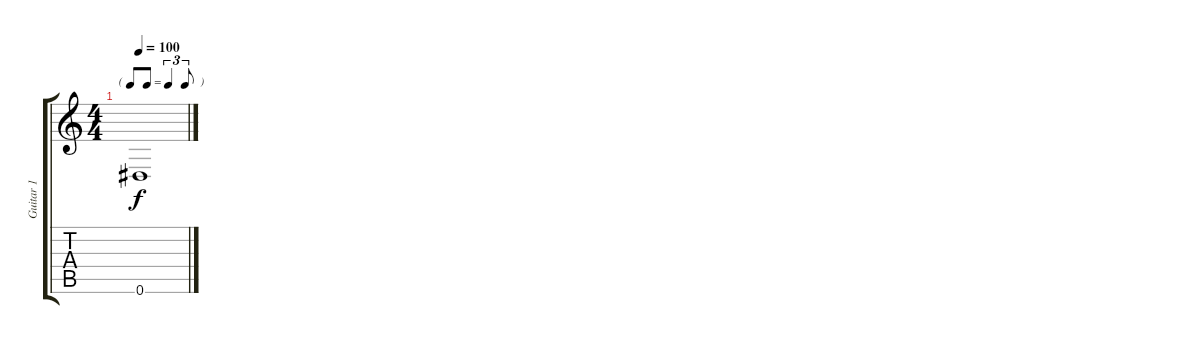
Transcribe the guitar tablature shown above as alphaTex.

\track ("Guitar 1" "Guitar 1") {instrument distortionguitar}
\staff {score tabs}
\tuning (Eb4 Bb3 Gb3 Db3 Ab2 Eb2) {hide}
\ts (4 4)
\tf triplet8th
\tempo 100
\clef g2
\ks c
0.6{t}.1{dy f}
